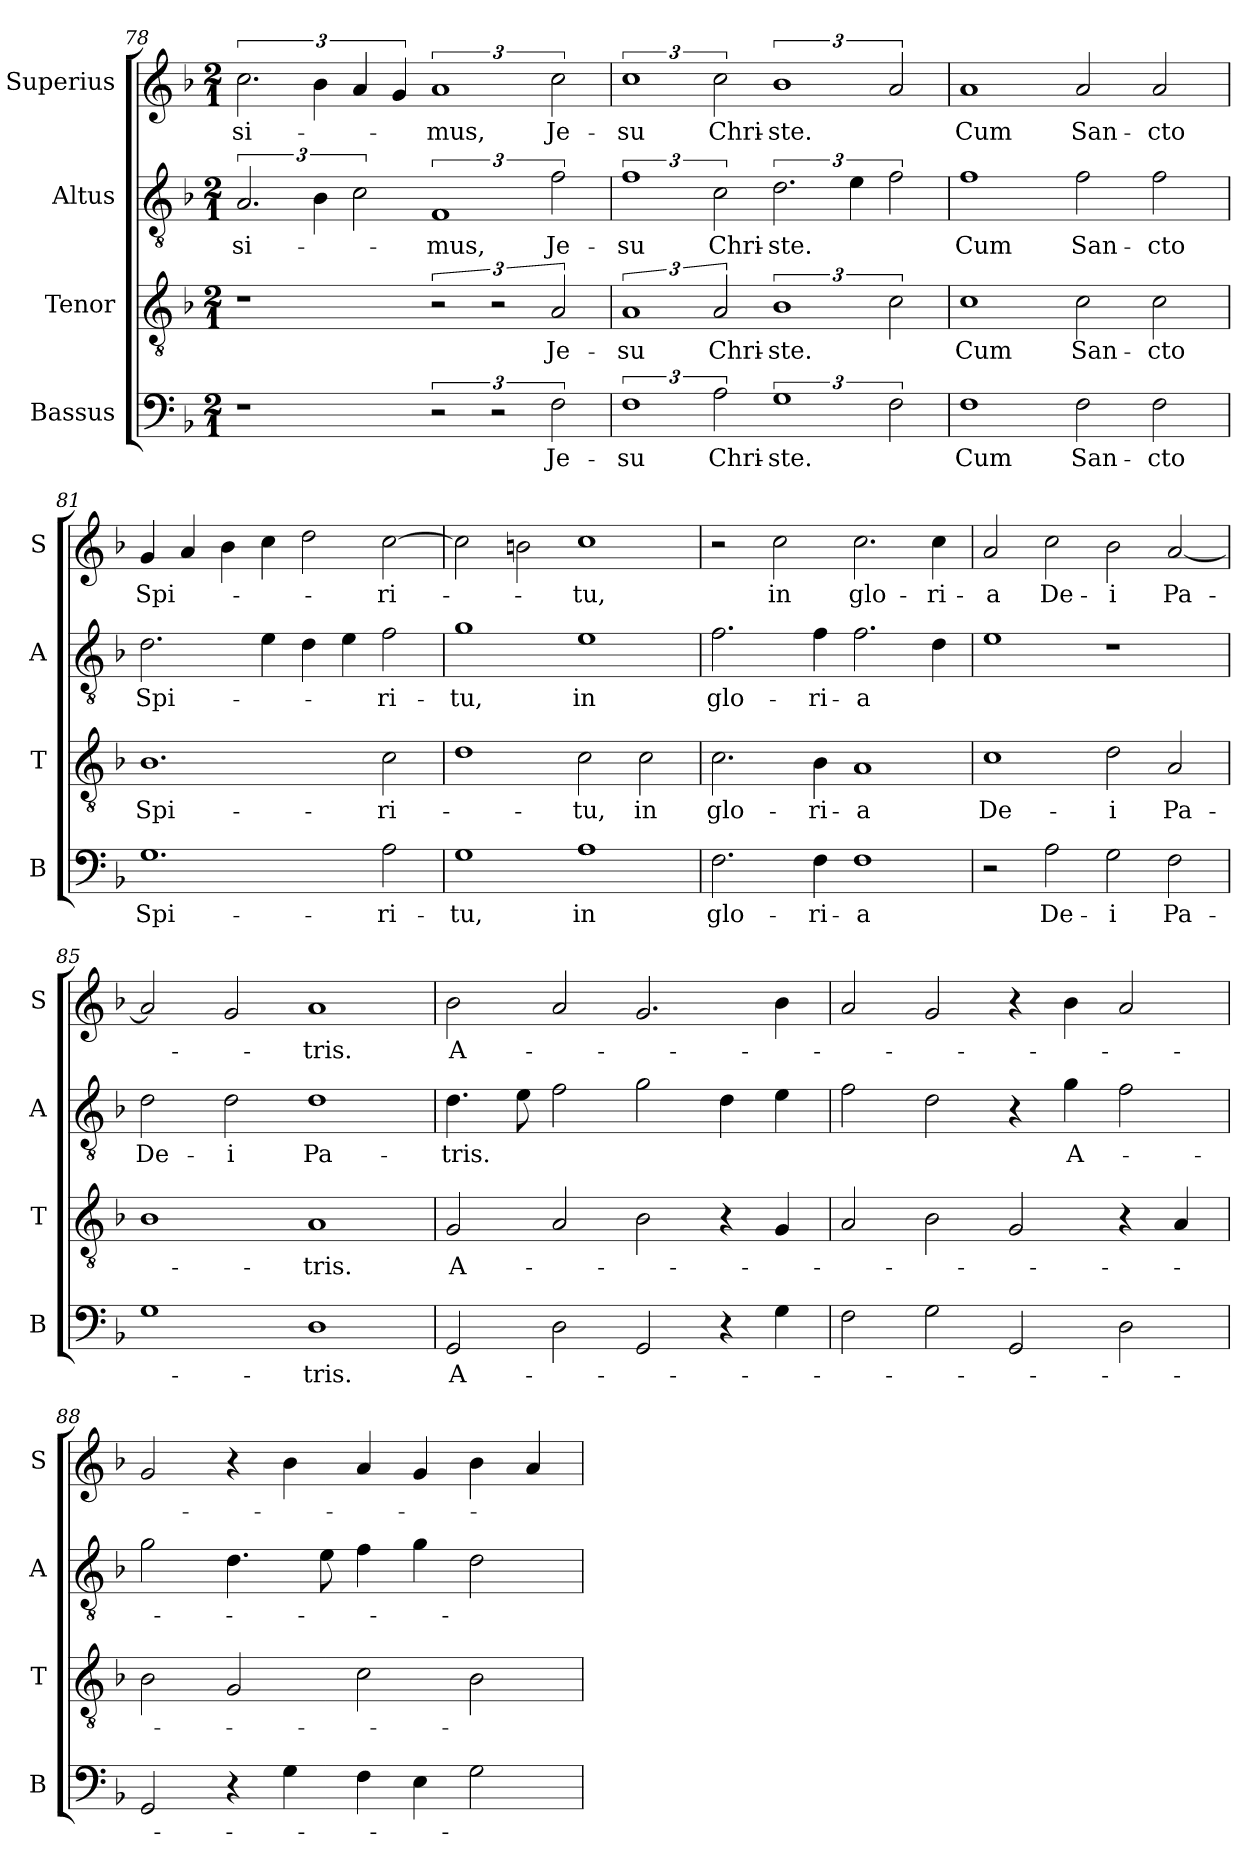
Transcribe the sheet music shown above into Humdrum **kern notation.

**kern	**text	**kern	**text	**kern	**text	**kern	**text
*part4	*part4	*part3	*part3	*part2	*part2	*part1	*part1
*staff4	*staff4	*staff3	*staff3	*staff2	*staff2	*staff1	*staff1
*I"Bassus	*	*I"Tenor	*	*I"Altus	*	*I"Superius	*
*I'B	*	*I'T	*	*I'A	*	*I'S	*
*clefF4	*	*clefGv2	*	*clefGv2	*	*clefG2	*
*k[b-]	*	*k[b-]	*	*k[b-]	*	*k[b-]	*
*M2/1	*	*M2/1	*	*M2/1	*	*M2/1	*
=78	=78	=78	=78	=78	=78	=78	=78
!	!	!	!	!	!LO:LY:i	!	!
1r	.	1r	.	3.A	-si-	3.cc	-si-
.	.	.	.	6B-	.	6b-	.
.	.	.	.	3c	.	6a	.
.	.	.	.	.	.	6g	.
!	!	!	!	!	!LO:LY:i	!	!
3r	.	3r	.	3%2F	-mus,	3%2a	-mus,
3r	.	3r	.	.	.	.	.
!	!LO:LY:i	!	!LO:LY:i	!	!LO:LY:i	!	!
3F	Je-	3A	Je-	3f	Je-	3cc	Je-
=79	=79	=79	=79	=79	=79	=79	=79
!	!LO:LY:i	!	!LO:LY:i	!	!LO:LY:i	!	!
3%2F	-su	3%2A	-su	3%2f	-su	3%2cc	-su
!	!LO:LY:i	!	!LO:LY:i	!	!LO:LY:i	!	!
3A	Chri-	3A	Chri-	3c	Chri-	3cc	Chri-
!	!LO:LY:i	!	!LO:LY:i	!	!LO:LY:i	!	!
3%2G	-ste.	3%2B-	-ste.	3.d	-ste.	3%2b-	-ste.
.	.	.	.	6e	.	.	.
3F	.	3c	.	3f	.	3a	.
=80	=80	=80	=80	=80	=80	=80	=80
!	!	!	!	!	!LO:LY:i	!	!
1F	Cum	1c	Cum	1f	Cum	1a	Cum
!	!	!	!	!	!LO:LY:i	!	!
2F	San-	2c	San-	2f	San-	2a	San-
!	!	!	!	!	!LO:LY:i	!	!
2F	-cto	2c	-cto	2f	-cto	2a	-cto
=81	=81	=81	=81	=81	=81	=81	=81
!	!LO:LY:i	!	!	!	!LO:LY:i	!	!LO:LY:i
1.G	Spi-	1.B-	Spi-	2.d	Spi-	4g	Spi-
.	.	.	.	.	.	4a	.
.	.	.	.	.	.	4b-	.
.	.	.	.	4e	.	4cc	.
.	.	.	.	4d	.	2dd	.
.	.	.	.	4e	.	.	.
!	!LO:LY:i	!	!	!	!LO:LY:i	!	!LO:LY:i
2A	-ri-	2c	-ri-	2f	-ri-	[2cc	-ri-
=82	=82	=82	=82	=82	=82	=82	=82
!	!LO:LY:i	!	!	!	!LO:LY:i	!	!
1G	-tu,	1d	.	1g	-tu,	2cc]	.
.	.	.	.	.	.	2bn	.
!	!LO:LY:i	!	!	!	!LO:LY:i	!	!LO:LY:i
1A	in	2c	-tu,	1e	in	1cc	-tu,
!	!	!	!LO:LY:i	!	!	!	!
.	.	2c	in	.	.	.	.
=83	=83	=83	=83	=83	=83	=83	=83
!	!LO:LY:i	!	!LO:LY:i	!	!LO:LY:i	!	!
2.F	glo-	2.c	glo-	2.f	glo-	2r	.
.	.	.	.	.	.	2cc	in
!	!LO:LY:i	!	!LO:LY:i	!	!LO:LY:i	!	!
4F	-ri-	4B-	-ri-	4f	-ri-	.	.
!	!LO:LY:i	!	!LO:LY:i	!	!LO:LY:i	!	!
1F	-a	1A	-a	2.f	-a	2.cc	glo-
.	.	.	.	4d	.	4cc	-ri-
=84	=84	=84	=84	=84	=84	=84	=84
!	!	!	!LO:LY:i	!	!	!	!
2r	.	1c	De-	1e	.	2a	-a
!	!LO:LY:i	!	!	!	!	!	!LO:LY:i
2A	De-	.	.	.	.	2cc	De-
!	!LO:LY:i	!	!LO:LY:i	!	!	!	!LO:LY:i
2G	-i	2d	-i	1r	.	2b-	-i
!	!LO:LY:i	!	!LO:LY:i	!	!	!	!LO:LY:i
2F	Pa-	2A	Pa-	.	.	[2a	Pa-
=85	=85	=85	=85	=85	=85	=85	=85
!	!	!	!	!	!LO:LY:i	!	!
1G	.	1B-	.	2d	De-	2a]	.
!	!	!	!	!	!LO:LY:i	!	!
.	.	.	.	2d	-i	2g	.
!	!LO:LY:i	!	!LO:LY:i	!	!LO:LY:i	!	!LO:LY:i
1D	-tris.	1A	-tris.	1d	Pa-	1a	-tris.
=86	=86	=86	=86	=86	=86	=86	=86
!	!LO:LY:i	!	!LO:LY:i	!	!LO:LY:i	!	!
2GG	A-	2G	A-	4.d	-tris.	2b-	A-
.	.	.	.	8e	.	.	.
2D	.	2A	.	2f	.	2a	.
2GG	.	2B-	.	2g	.	2.g	.
4r	.	4r	.	4d	.	.	.
4G	.	4G	.	4e	.	4b-	.
=87	=87	=87	=87	=87	=87	=87	=87
2F	.	2A	.	2f	.	2a	.
2G	.	2B-	.	2d	.	2g	.
2GG	.	2G	.	4r	.	4r	.
!	!	!	!	!	!LO:LY:i	!	!
.	.	.	.	4g	A-	4b-	.
2D	.	4r	.	2f	.	2a	.
.	.	4A	.	.	.	.	.
=88	=88	=88	=88	=88	=88	=88	=88
2GG	.	2B-	.	2g	.	2g	.
4r	.	2G	.	4.d	.	4r	.
4G	.	.	.	.	.	4b-	.
.	.	.	.	8e	.	.	.
4F	.	2c	.	4f	.	4a	.
4E	.	.	.	4g	.	4g	.
2G	.	2B-	.	2d	.	4b-	.
.	.	.	.	.	.	4a	.
=	=	=	=	=	=	=	=
*-	*-	*-	*-	*-	*-	*-	*-
